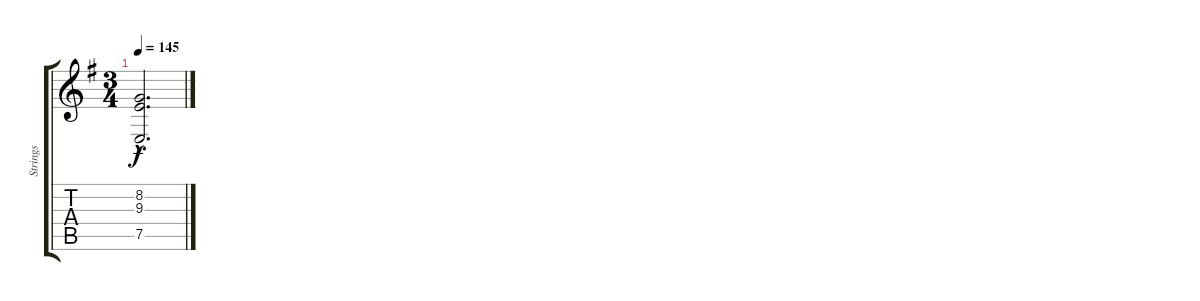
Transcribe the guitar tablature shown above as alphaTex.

\track ("Strings" "Strings") {instrument stringensemble1}
\staff {score tabs}
\tuning (E4 B3 G3 D3 A2 E2) {hide}
\ts (3 4)
\tempo 145
\clef g2
\ks eminor
(8.2{hac t} 9.3{hac t} 7.5{hac t}).2{d dy f}
